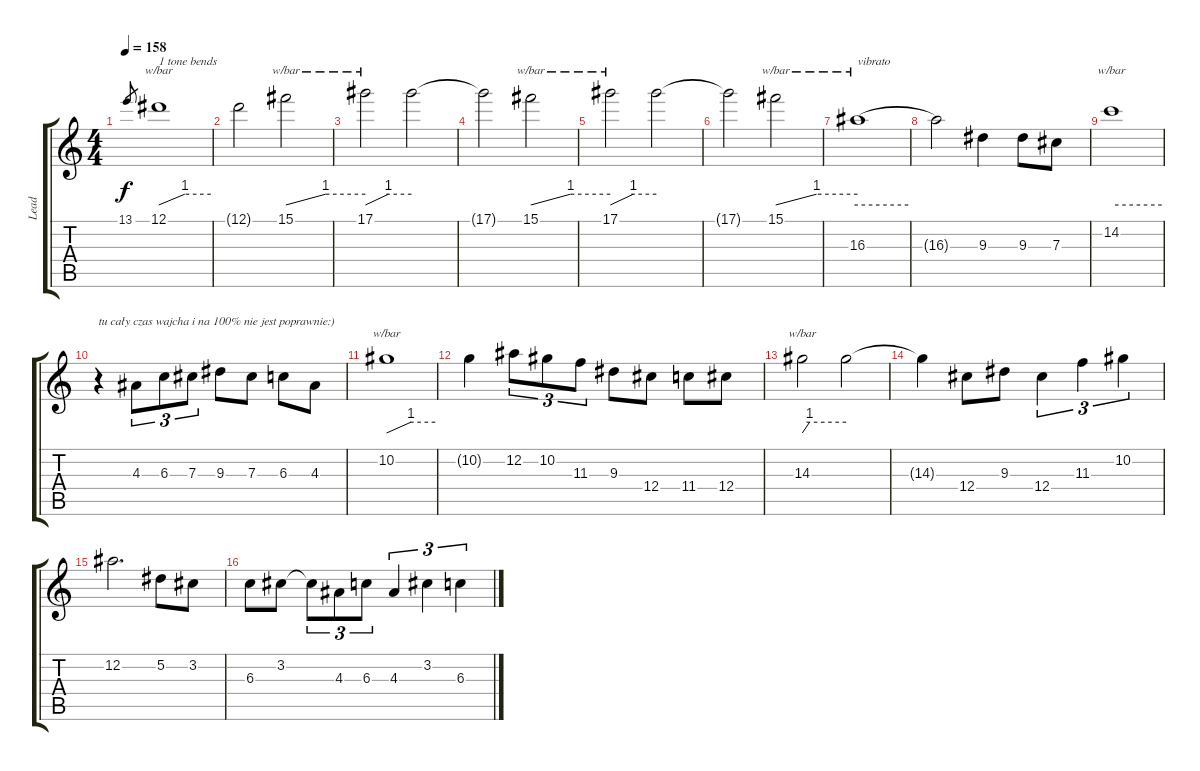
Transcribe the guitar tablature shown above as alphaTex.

\track ("Lead" "Lead") {instrument overdrivenguitar}
\staff {score tabs}
\tuning (Eb4 Bb3 Gb3 Db3 Ab2 Eb2) {hide}
\ts (4 4)
\tempo 158
\clef g2
\ks c
13.1.8{gr dy f} 12.1.1{tbe (custom default 0 0 30 4 60 4) txt "1 tone bends"} |
12.1{t}.2 15.1.2{tbe (custom default 0 0 30 4 60 4)} |
17.1.2{tbe (custom default 0 0 30 4 60 4)} 17.1{t}.2 |
17.1{t}.2 15.1.2{tbe (custom default 0 0 30 4 60 4)} |
17.1.2{tbe (custom default 0 0 30 4 60 4)} 17.1{t}.2 |
17.1{t}.2 15.1.2{tbe (custom default 0 0 30 4 60 4)} |
16.3.1{tbe (hold default 0 0 60 0) txt "vibrato"} |
16.3{t}.2 9.3.4 9.3.8 7.3.8 |
14.2.1{tbe (hold default 0 0 60 0)} |
r.4{txt "tu cały czas wajcha i na 100% nie jest poprawnie:)"} 4.3.8{tu (3 2)} 6.3.8{tu (3 2)} 7.3.8{tu (3 2)} 9.3.8 7.3.8 6.3.8 4.3.8 |
10.2.1{tbe (custom default 0 0 30 4 60 4)} |
10.2{t}.4 12.2.8{tu (3 2)} 10.2.8{tu (3 2)} 11.3.8{tu (3 2)} 9.3.8 12.4.8 11.4.8 12.4.8 |
14.3.2{tbe (custom default 0 0 10 4 60 4)} 14.3{t}.2 |
14.3{t}.4 12.4.8 9.3.8 12.4.4{tu (3 2)} 11.3.4{tu (3 2)} 10.2.4{tu (3 2)} |
12.2.2{d} 5.2.8 3.2.8 |
6.3.8 3.2.8 3.2{t}.8{tu (3 2)} 4.3.8{tu (3 2)} 6.3.8{tu (3 2)} 4.3.4{tu (3 2)} 3.2.4{tu (3 2)} 6.3.4{tu (3 2)}
